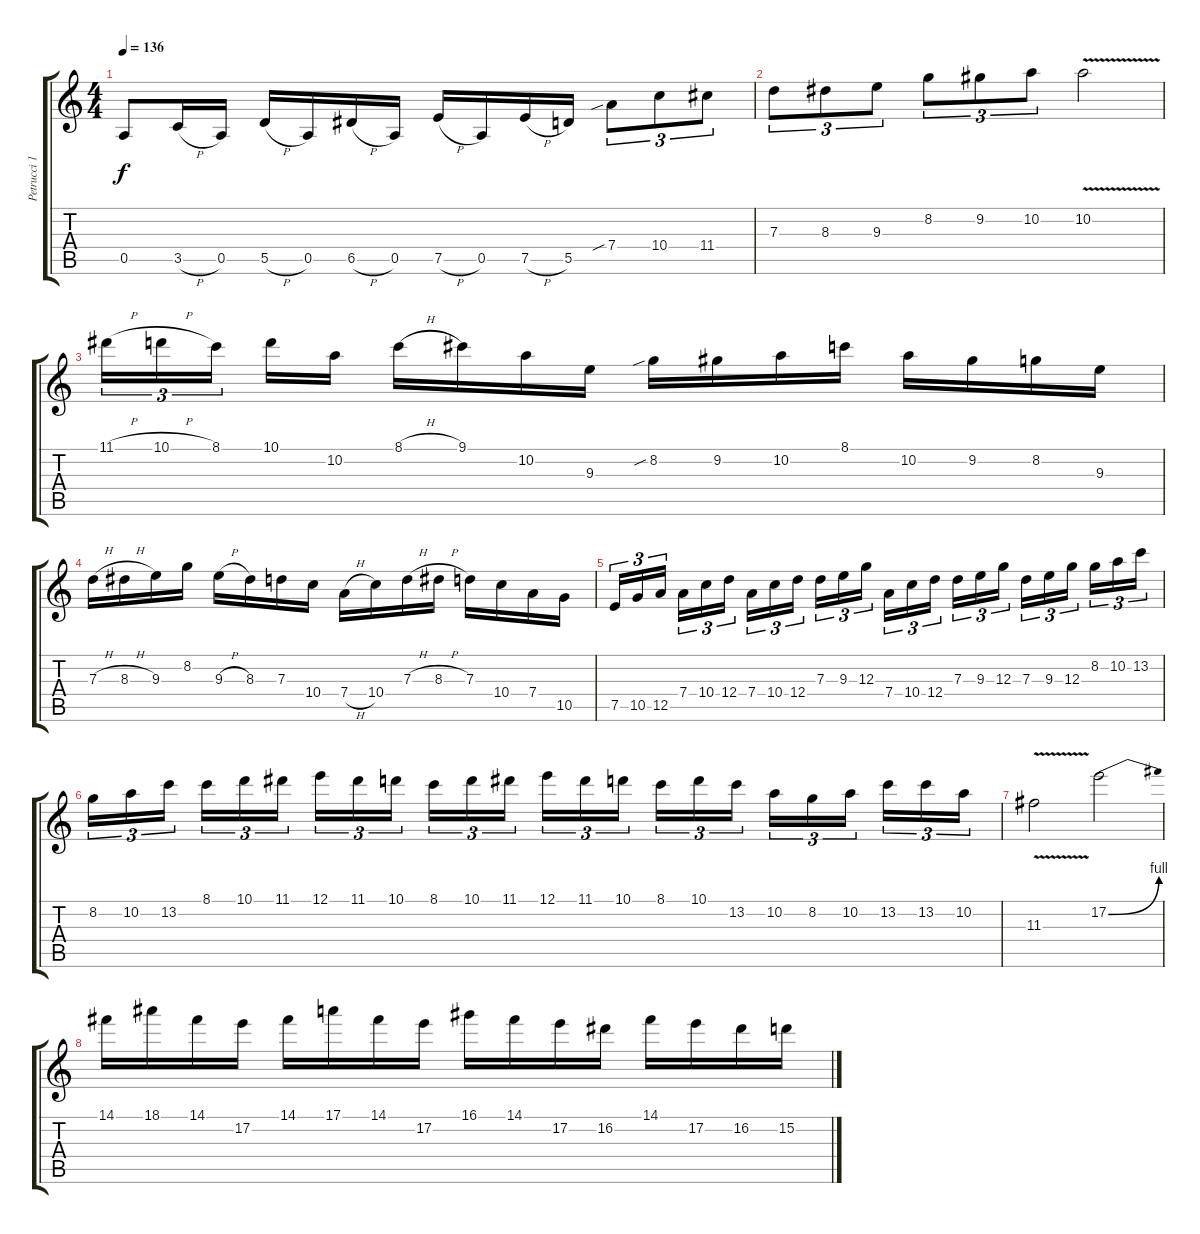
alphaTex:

\track ("Petrucci 1" "Petrucci 1") {instrument distortionguitar}
\staff {score tabs}
\tuning (E4 B3 G3 D3 A2 E2) {hide}
\ts (4 4)
\tempo 136
\clef g2
\ks c
0.5.8{dy f} 3.5{h}.16 0.5.16 5.5{h}.16 0.5.16 6.5{h}.16 0.5.16 7.5{h}.16 0.5.16 7.5{h}.16 5.5.16 7.4{sib}.8{tu (3 2)} 10.4.8{tu (3 2)} 11.4.8{tu (3 2)} |
7.3.8{tu (3 2)} 8.3.8{tu (3 2)} 9.3.8{tu (3 2)} 8.2.8{tu (3 2)} 9.2.8{tu (3 2)} 10.2.8{tu (3 2)} 10.2{v}.2 |
11.1{h}.16{tu (3 2)} 10.1{h}.16{tu (3 2)} 8.1.16{tu (3 2) beam splitsecondary} 10.1.16 10.2.16 8.1{h}.16 9.1.16 10.2.16 9.3.16 8.2{sib}.16 9.2.16 10.2.16 8.1.16 10.2.16 9.2.16 8.2.16 9.3.16 |
7.3{h}.16 8.3{h}.16 9.3.16 8.2.16 9.3{h}.16 8.3.16 7.3.16 10.4.16 7.4{h}.16 10.4.16 7.3{h}.16 8.3{h}.16 7.3.16 10.4.16 7.4.16 10.5.16 |
7.5.16{tu (3 2)} 10.5.16{tu (3 2)} 12.5.16{tu (3 2) beam splitsecondary} 7.4.16{tu (3 2)} 10.4.16{tu (3 2)} 12.4.16{tu (3 2)} 7.4.16{tu (3 2)} 10.4.16{tu (3 2)} 12.4.16{tu (3 2) beam splitsecondary} 7.3.16{tu (3 2)} 9.3.16{tu (3 2)} 12.3.16{tu (3 2)} 7.4.16{tu (3 2)} 10.4.16{tu (3 2)} 12.4.16{tu (3 2) beam splitsecondary} 7.3.16{tu (3 2)} 9.3.16{tu (3 2)} 12.3.16{tu (3 2)} 7.3.16{tu (3 2)} 9.3.16{tu (3 2)} 12.3.16{tu (3 2) beam splitsecondary} 8.2.16{tu (3 2)} 10.2.16{tu (3 2)} 13.2.16{tu (3 2)} |
8.2.16{tu (3 2)} 10.2.16{tu (3 2)} 13.2.16{tu (3 2) beam splitsecondary} 8.1.16{tu (3 2)} 10.1.16{tu (3 2)} 11.1.16{tu (3 2)} 12.1.16{tu (3 2)} 11.1.16{tu (3 2)} 10.1.16{tu (3 2) beam splitsecondary} 8.1.16{tu (3 2)} 10.1.16{tu (3 2)} 11.1.16{tu (3 2)} 12.1.16{tu (3 2)} 11.1.16{tu (3 2)} 10.1.16{tu (3 2) beam splitsecondary} 8.1.16{tu (3 2)} 10.1.16{tu (3 2)} 13.2.16{tu (3 2)} 10.2.16{tu (3 2)} 8.2.16{tu (3 2)} 10.2.16{tu (3 2) beam splitsecondary} 13.2.16{tu (3 2)} 13.2.16{tu (3 2)} 10.2.16{tu (3 2)} |
11.3{v}.2 17.2{be (bend 0 0 60 4)}.2 |
14.1.16 18.1.16 14.1.16 17.2.16 14.1.16 17.1.16 14.1.16 17.2.16 16.1.16 14.1.16 17.2.16 16.2.16 14.1.16 17.2.16 16.2.16 15.2.16
